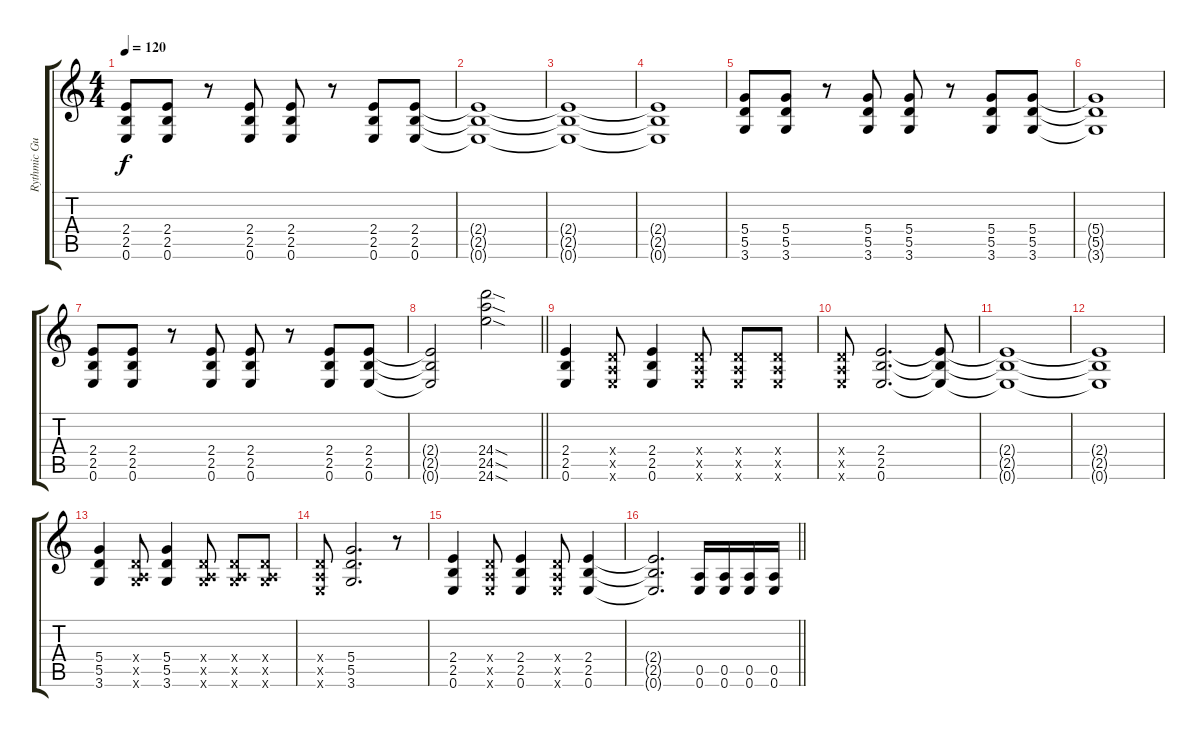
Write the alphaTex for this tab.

\track ("Rythmic Guitar/Double No" "Rythmic Gu") {instrument distortionguitar}
\staff {score tabs}
\tuning (E4 B3 G3 D3 A2 E2) {hide}
\ts (4 4)
\tempo 120
\clef g2
\ks c
(2.4 2.5 0.6).8{dy f} (2.4 2.5 0.6).8 r.8 (2.4 2.5 0.6).8 (2.4 2.5 0.6).8 r.8 (2.4 2.5 0.6).8 (2.4 2.5 0.6).8 |
(2.4{t} 2.5{t} 0.6{t}).1 |
(2.4{t} 2.5{t} 0.6{t}).1 |
(2.4{t} 2.5{t} 0.6{t}).1 |
(5.4 5.5 3.6).8 (5.4 5.5 3.6).8 r.8 (5.4 5.5 3.6).8 (5.4 5.5 3.6).8 r.8 (5.4 5.5 3.6).8 (5.4 5.5 3.6).8 |
(5.4{t} 5.5{t} 3.6{t}).1 |
(2.4 2.5 0.6).8 (2.4 2.5 0.6).8 r.8 (2.4 2.5 0.6).8 (2.4 2.5 0.6).8 r.8 (2.4 2.5 0.6).8 (2.4 2.5 0.6).8 |
\barLineRight lightlight
(2.4{t} 2.5{t} 0.6{t}).2 (24.4{sod} 24.5{sod} 24.6{sod}).2 |
(2.4 2.5 0.6).4 (0.4{x} 0.5{x} 0.6{x}).8 (2.4 2.5 0.6).4 (0.4{x} 0.5{x} 0.6{x}).8 (0.4{x} 0.5{x} 0.6{x}).8 (0.4{x} 0.5{x} 0.6{x}).8 |
(0.4{x} 0.5{x} 0.6{x}).8 (2.4 2.5 0.6).2{d} (2.4{t} 2.5{t} 0.6{t}).8 |
(2.4{t} 2.5{t} 0.6{t}).1 |
(2.4{t} 2.5{t} 0.6{t}).1 |
(5.4 5.5 3.6).4 (0.4{x} 0.5{x} 3.6{x}).8 (5.4 5.5 3.6).4 (0.4{x} 0.5{x} 3.6{x}).8 (0.4{x} 0.5{x} 3.6{x}).8 (0.4{x} 0.5{x} 3.6{x}).8 |
(0.4{x} 0.5{x} 0.6{x}).8 (5.4 5.5 3.6).2{d} r.8 |
(2.4 2.5 0.6).4 (0.4{x} 0.5{x} 0.6{x}).8 (2.4 2.5 0.6).4 (0.4{x} 0.5{x} 0.6{x}).8 (2.4 2.5 0.6).4 |
\barLineRight lightlight
(2.4{t} 2.5{t} 0.6{t}).2{d} (0.5 0.6).16 (0.5 0.6).16 (0.5 0.6).16 (0.5 0.6).16
